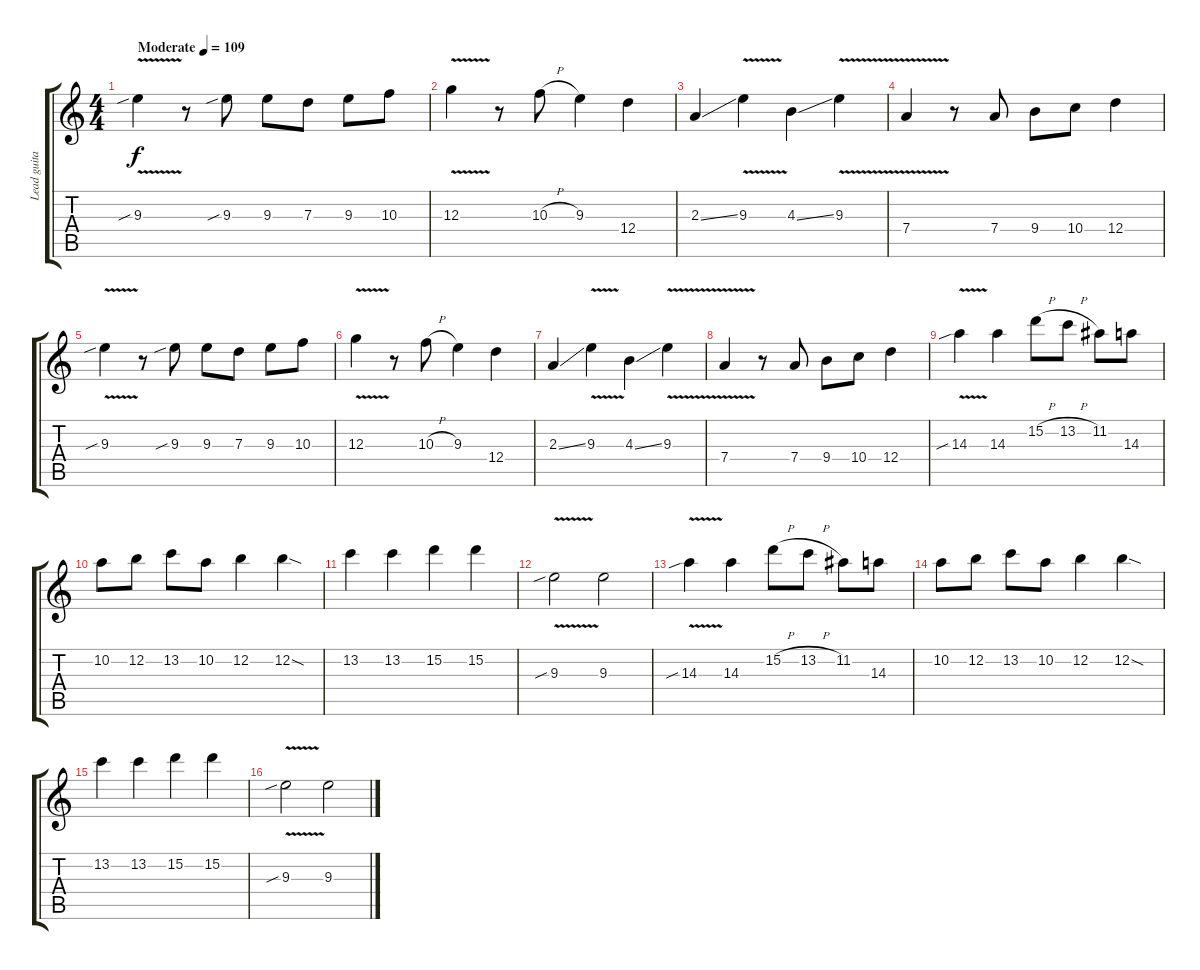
\track ("Lead guitar" "Lead guita") {instrument distortionguitar}
\staff {score tabs}
\tuning (E4 B3 G3 D3 A2 E2) {hide}
\ts (4 4)
\tempo (109 "Moderate")
\clef g2
\ks c
9.3{v sib}.4{dy f instrument distortionguitar} r.8 9.3{sib}.8 9.3.8 7.3.8 9.3.8 10.3.8 |
12.3{v}.4 r.8 10.3{h}.8 9.3.4 12.4.4 |
2.3{ss}.4 9.3{v}.4 4.3{ss}.4 9.3{v}.4 |
7.4{v}.4 r.8 7.4.8 9.4.8 10.4.8 12.4.4 |
9.3{v sib}.4 r.8 9.3{sib}.8 9.3.8 7.3.8 9.3.8 10.3.8 |
12.3{v}.4 r.8 10.3{h}.8 9.3.4 12.4.4 |
2.3{ss}.4 9.3{v}.4 4.3{ss}.4 9.3{v}.4 |
7.4{v}.4 r.8 7.4.8 9.4.8 10.4.8 12.4.4 |
14.3{v sib}.4 14.3.4 15.2{h}.8 13.2{h}.8 11.2.8 14.3.8 |
10.2.8 12.2.8 13.2.8 10.2.8 12.2.4 12.2{sod}.4 |
13.2.4 13.2.4 15.2.4 15.2.4 |
9.3{v sib}.2 9.3.2 |
14.3{v sib}.4 14.3.4 15.2{h}.8 13.2{h}.8 11.2.8 14.3.8 |
10.2.8 12.2.8 13.2.8 10.2.8 12.2.4 12.2{sod}.4 |
13.2.4 13.2.4 15.2.4 15.2.4 |
9.3{v sib}.2 9.3.2
